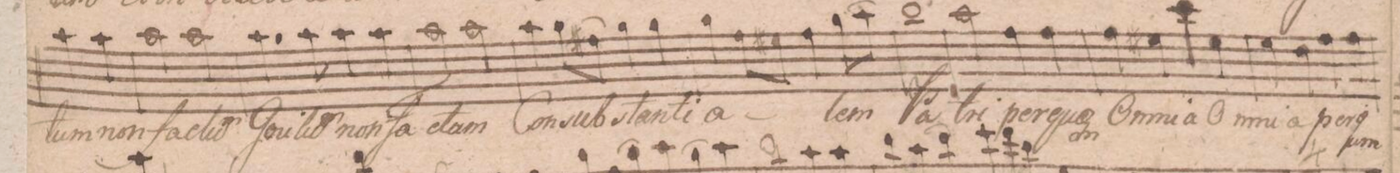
**kern	**text	**dynam
*I"Baſso.	*	*
*clefF4	*	*
*k[f#c#]	*	*
*met(c|)	*	*
*M2/2	*	*
4c#\	-tum	.
4c#\	non	.
=56	=56	=56
2c#\	fac-	.
2c#\	-tu(m)	.
=57	=57	=57
4.c#\	Ge-	.
8c#\	-ni-	.
4c#\	-tu(m)	.
4c#\	non	.
=58	=58	=58
2c#\	fa-	.
2c#\	-ctam	.
=59	=59	=59
4c#\	Con-	.
(8B\L	-sub-	.
8A#X\J)	.	.
4B\	-stan-	.
4B\	-ti-	.
=60	=60	=60
4B\	-a-	.
8A\L	.	.
8G#X\J	.	.
4A\	.	.
(8B\L	-lem	.
8c#\J)	.	.
=61	=61	=61
1d	Pa-	.
=62	=62	=62
2c#\	-tri	.
4A\	per	.
4A\	quem	.
=63	=63	=63
4A\	Om-	.
4G#X\	-ni-	.
4e\	-a	.
4G#\	om-	.
=64	=64	=64
4G\	-ni-	.
4F#\	-a	.
4A\	per	.
4A\	quem	.
=65	=65	=65
*-	*-	*-
